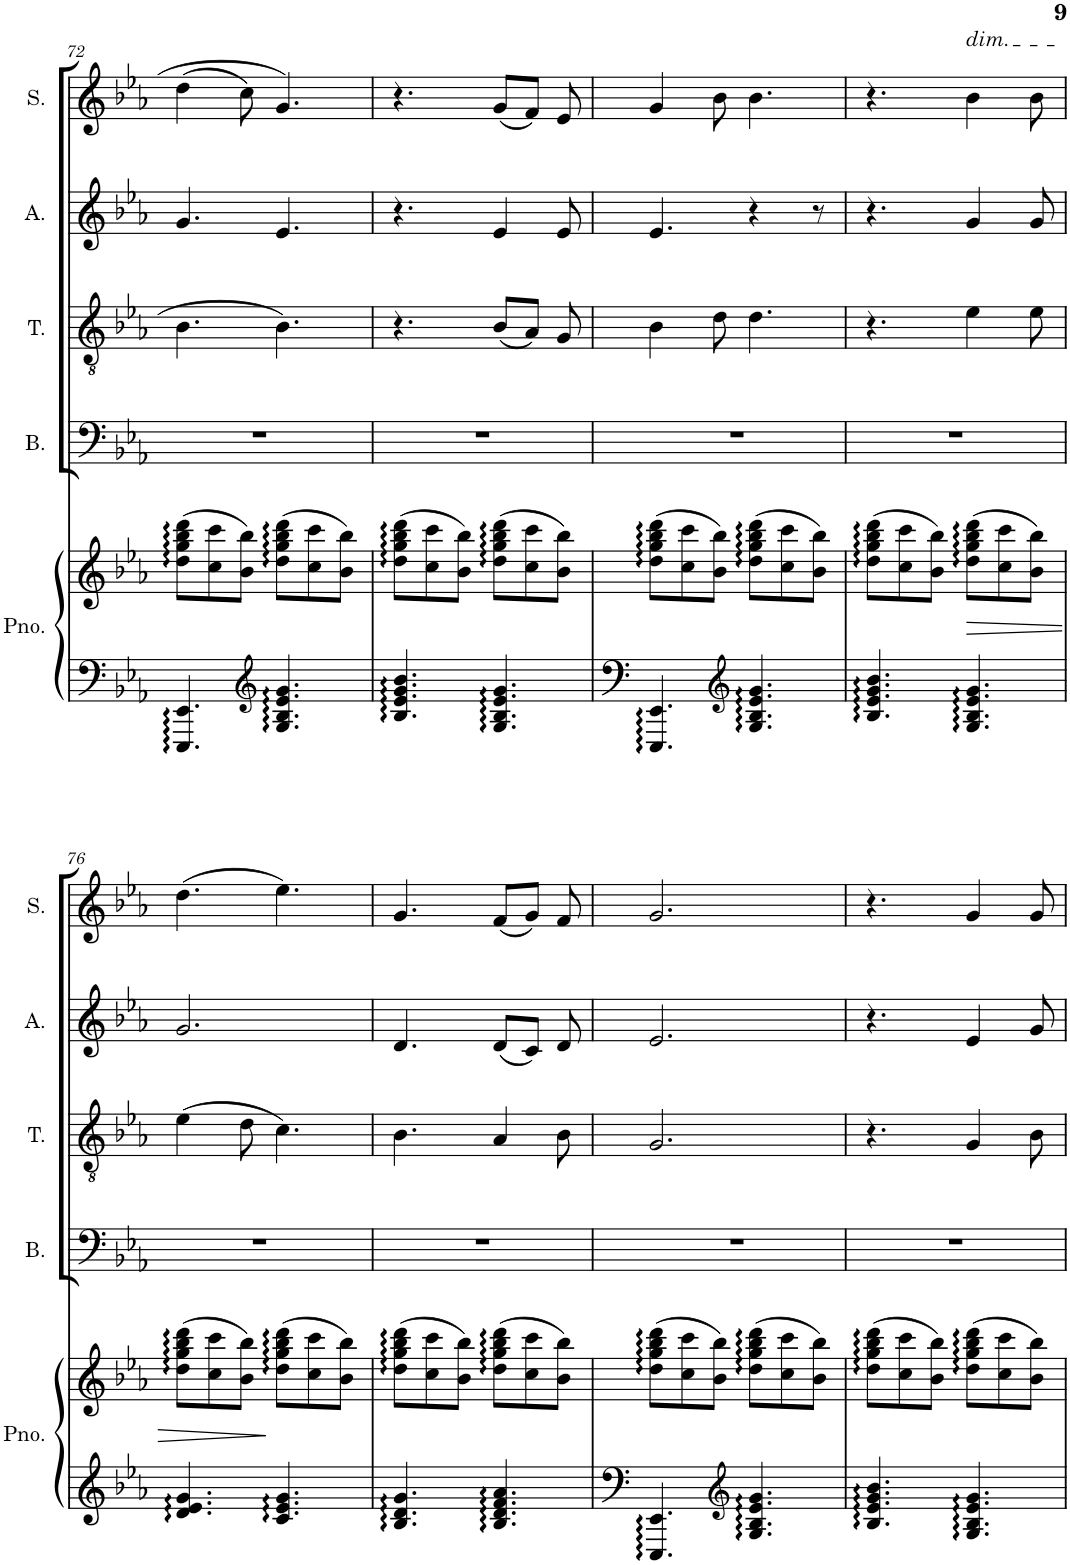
**kern	**kern	**dynam	**kern	**kern	**kern	**kern
*part5	*part5	*part5	*part4	*part3	*part2	*part1
*staff6	*staff5	*staff5/6	*staff4	*staff3	*staff2	*staff1
*I"Piano	*	*	*I"Bass	*I"Tenor	*I"Alto	*I"Soprano
*I'Pno.	*	*	*I'B.	*I'T.	*I'A.	*I'S.
!!LO:PB:g=z
*clefF4	*clefG2	*	*clefF4	*clefGv2	*clefG2	*clefG2
*k[b-e-a-]	*k[b-e-a-]	*	*k[b-e-a-]	*k[b-e-a-]	*k[b-e-a-]	*k[b-e-a-]
*M6/8	*M6/8	*	*M6/8	*M6/8	*M6/8	*M6/8
=72	=72	=72	=72	=72	=72	=72
4.EEE-/ 4.EE-/	(8dd\ 8gg\ 8bb-\ 8ddd\L	.	2.r	4.B-\	4.g/	(4dd\
.	8cc\ 8ccc\	.	.	.	.	.
.	8b-\ 8bb-\J)	.	.	.	.	8cc\)
*clefG2	*	*	*	*	*	*
4.G/ 4.B-/ 4.e-/ 4.g/	(8dd\ 8gg\ 8bb-\ 8ddd\L	.	.	4.B-\	4.e-/	4.g/
.	8cc\ 8ccc\	.	.	.	.	.
.	8b-\ 8bb-\J)	.	.	.	.	.
=73	=73	=73	=73	=73	=73	=73
4.B-/ 4.e-/ 4.g/ 4.b-/	(8dd\ 8gg\ 8bb-\ 8ddd\L	.	2.r	4.r	4.r	4.r
.	8cc\ 8ccc\	.	.	.	.	.
.	8b-\ 8bb-\J)	.	.	.	.	.
4.G/ 4.B-/ 4.e-/ 4.g/	(8dd\ 8gg\ 8bb-\ 8ddd\L	.	.	(8B-/L	4e-/	(8g/L
.	8cc\ 8ccc\	.	.	8A-/J)	.	8f/J)
.	8b-\ 8bb-\J)	.	.	8G/	8e-/	8e-/
=74	=74	=74	=74	=74	=74	=74
4.EEE-/ 4.EE-/	(8dd\ 8gg\ 8bb-\ 8ddd\L	.	2.r	4B-\	4.e-/	4g/
.	8cc\ 8ccc\	.	.	.	.	.
.	8b-\ 8bb-\J)	.	.	8d\	.	8b-\
*clefG2	*	*	*	*	*	*
4.G/ 4.B-/ 4.e-/ 4.g/	(8dd\ 8gg\ 8bb-\ 8ddd\L	.	.	4.d\	4r	4.b-\
.	8cc\ 8ccc\	.	.	.	.	.
.	8b-\ 8bb-\J)	.	.	.	8r	.
=75	=75	=75	=75	=75	=75	=75
4.B-/ 4.e-/ 4.g/ 4.b-/	(8dd\ 8gg\ 8bb-\ 8ddd\L	.	2.r	4.r	4.r	4.r
.	8cc\ 8ccc\	.	.	.	.	.
.	8b-\ 8bb-\J)	.	.	.	.	.
!	!	!	!	!	!	!LO:TX:a:i:t=dim.
!	!	!LO:HP:b	!	!	!	!
4.G/ 4.B-/ 4.e-/ 4.g/	(8dd\ 8gg\ 8bb-\ 8ddd\L	>	.	4e-\	4g/	4b-\
.	8cc\ 8ccc\	.	.	.	.	.
.	8b-\ 8bb-\J)	.	.	8e-\	8g/	8b-\
!!LO:LB:g=z
=76	=76	=76	=76	=76	=76	=76
4.d/ 4.e-/ 4.g/	(8dd\ 8gg\ 8bb-\ 8ddd\L	.	2.r	(4e-\	2.g/	(4.dd\
.	8cc\ 8ccc\	.	.	.	.	.
.	8b-\ 8bb-\J)	.	.	8d\	.	.
4.c/ 4.e-/ 4.g/	(8dd\ 8gg\ 8bb-\ 8ddd\L	]	.	4.c\)	.	4.ee-\)
.	8cc\ 8ccc\	.	.	.	.	.
.	8b-\ 8bb-\J)	.	.	.	.	.
=77	=77	=77	=77	=77	=77	=77
4.B-/ 4.d/ 4.g/	(8dd\ 8gg\ 8bb-\ 8ddd\L	.	2.r	4.B-\	4.d/	4.g/
.	8cc\ 8ccc\	.	.	.	.	.
.	8b-\ 8bb-\J)	.	.	.	.	.
4.B-/ 4.d/ 4.f/ 4.a-/	(8dd\ 8gg\ 8bb-\ 8ddd\L	.	.	4A-/	(8d/L	(8f/L
.	8cc\ 8ccc\	.	.	.	8c/J)	8g/J)
.	8b-\ 8bb-\J)	.	.	8B-\	8d/	8f/
=78	=78	=78	=78	=78	=78	=78
4.EEE-/ 4.EE-/	(8dd\ 8gg\ 8bb-\ 8ddd\L	.	2.r	2.G/	2.e-/	2.g/
.	8cc\ 8ccc\	.	.	.	.	.
.	8b-\ 8bb-\J)	.	.	.	.	.
*clefG2	*	*	*	*	*	*
4.G/ 4.B-/ 4.e-/ 4.g/	(8dd\ 8gg\ 8bb-\ 8ddd\L	.	.	.	.	.
.	8cc\ 8ccc\	.	.	.	.	.
.	8b-\ 8bb-\J)	.	.	.	.	.
=79	=79	=79	=79	=79	=79	=79
4.B-/ 4.e-/ 4.g/ 4.b-/	(8dd\ 8gg\ 8bb-\ 8ddd\L	.	2.r	4.r	4.r	4.r
.	8cc\ 8ccc\	.	.	.	.	.
.	8b-\ 8bb-\J)	.	.	.	.	.
4.G/ 4.B-/ 4.e-/ 4.g/	(8dd\ 8gg\ 8bb-\ 8ddd\L	.	.	4G/	4e-/	4g/
.	8cc\ 8ccc\	.	.	.	.	.
.	8b-\ 8bb-\J)	.	.	8B-\	8g/	8g/
=	=	=	=	=	=	=
*-	*-	*-	*-	*-	*-	*-
